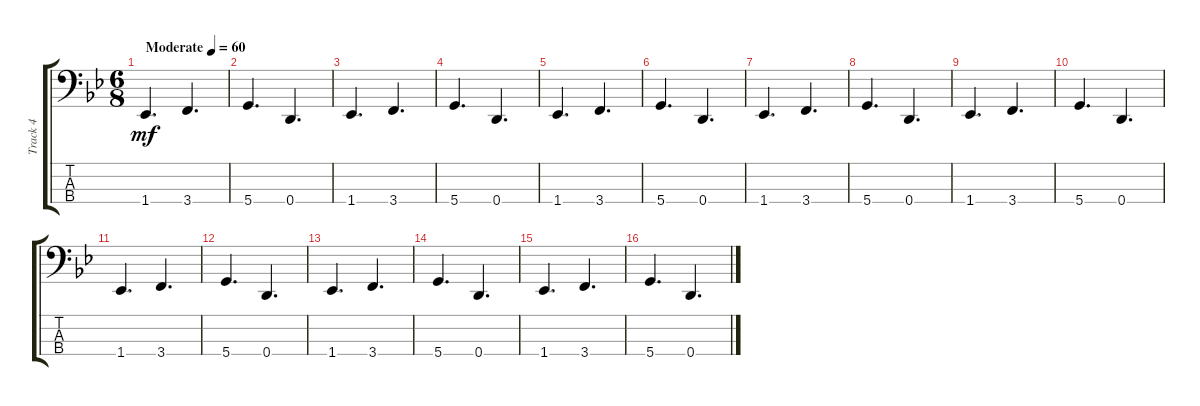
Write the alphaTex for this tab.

\track ("Track 4" "Track 4") {instrument electricbassfinger}
\staff {score tabs}
\tuning (G2 D2 A1 D1) {hide}
\ts (6 8)
\tempo (60 "Moderate")
\clef f4
\ks gminor
1.4.4{d dy mf instrument electricbassfinger} 3.4.4{d} |
5.4.4{d} 0.4.4{d} |
1.4.4{d} 3.4.4{d} |
5.4.4{d} 0.4.4{d} |
1.4.4{d} 3.4.4{d} |
5.4.4{d} 0.4.4{d} |
1.4.4{d} 3.4.4{d} |
5.4.4{d} 0.4.4{d} |
1.4.4{d} 3.4.4{d} |
5.4.4{d} 0.4.4{d} |
1.4.4{d} 3.4.4{d} |
5.4.4{d} 0.4.4{d} |
1.4.4{d} 3.4.4{d} |
5.4.4{d} 0.4.4{d} |
1.4.4{d} 3.4.4{d} |
5.4.4{d} 0.4.4{d}
